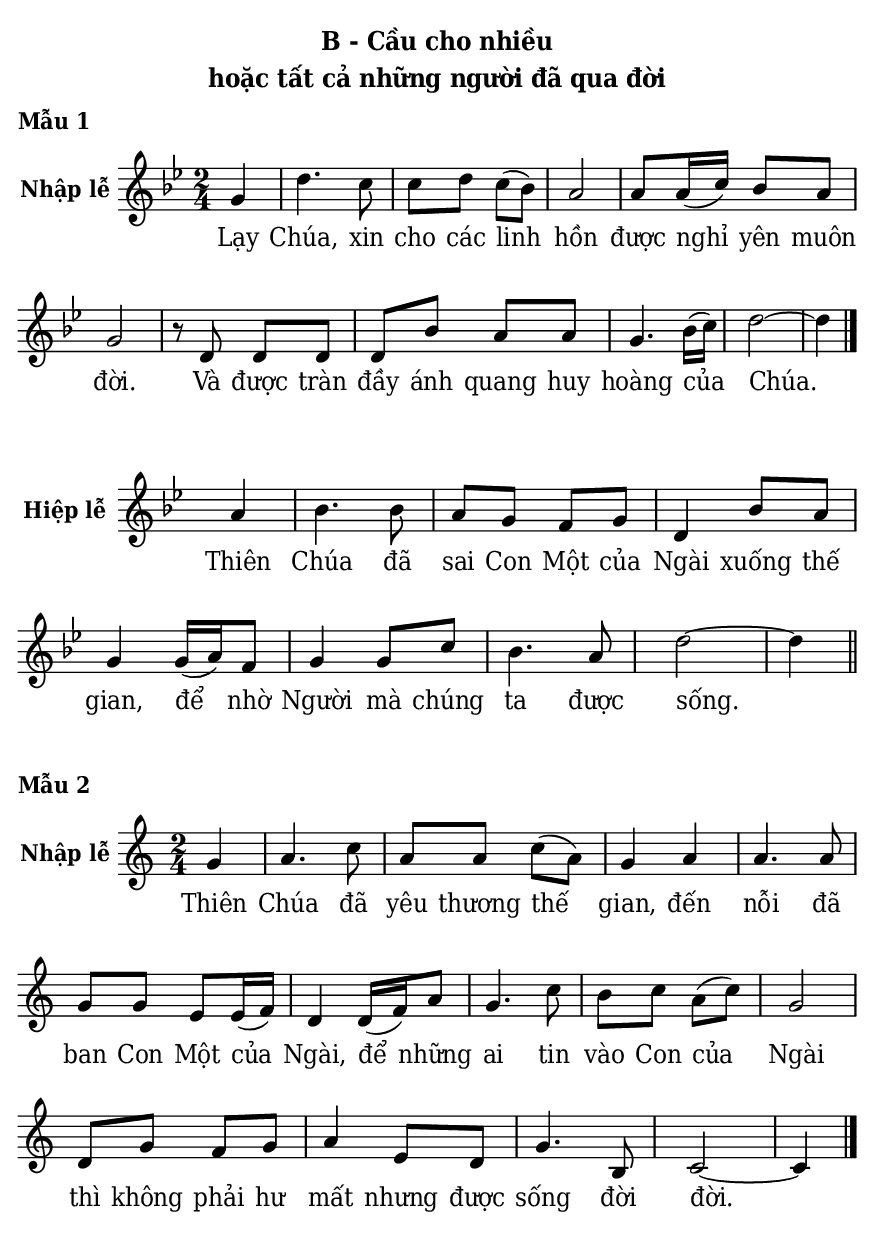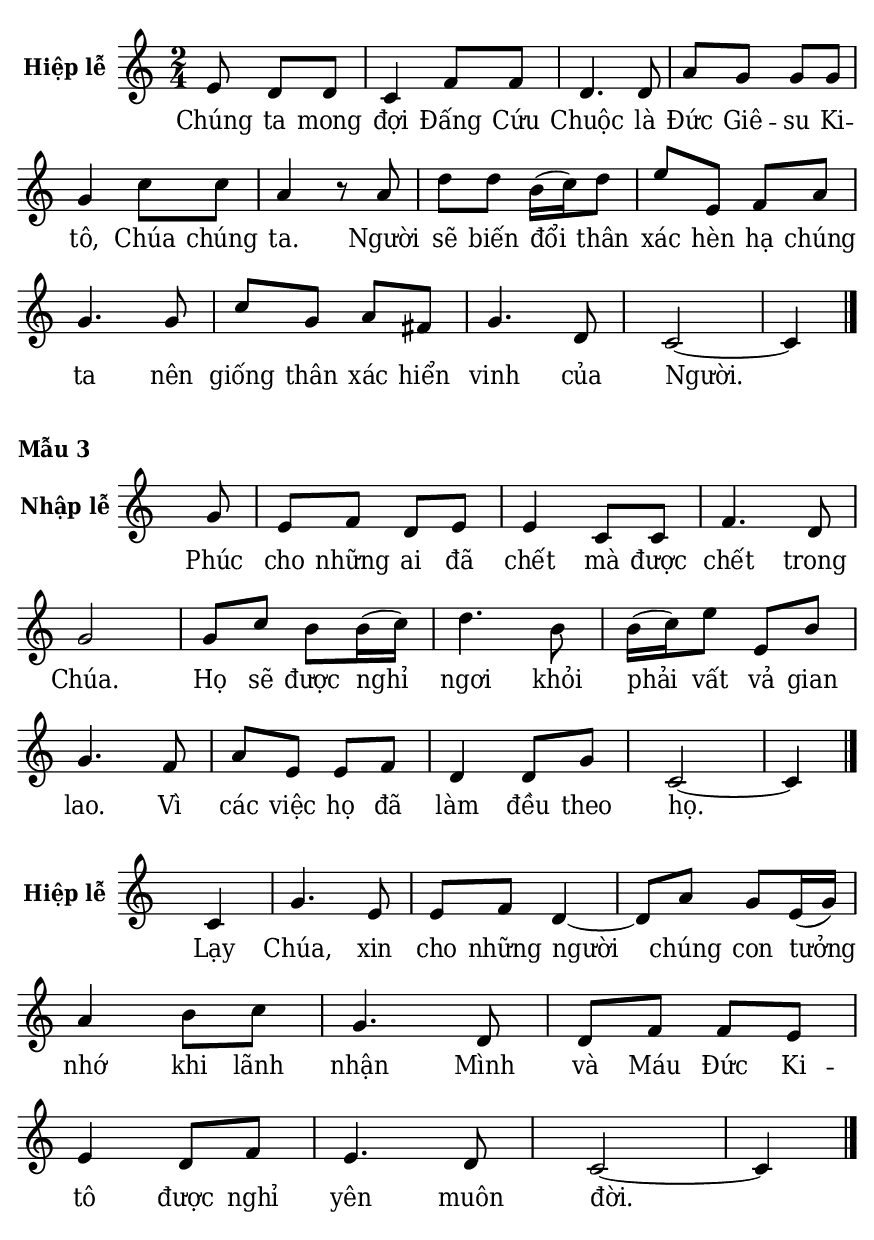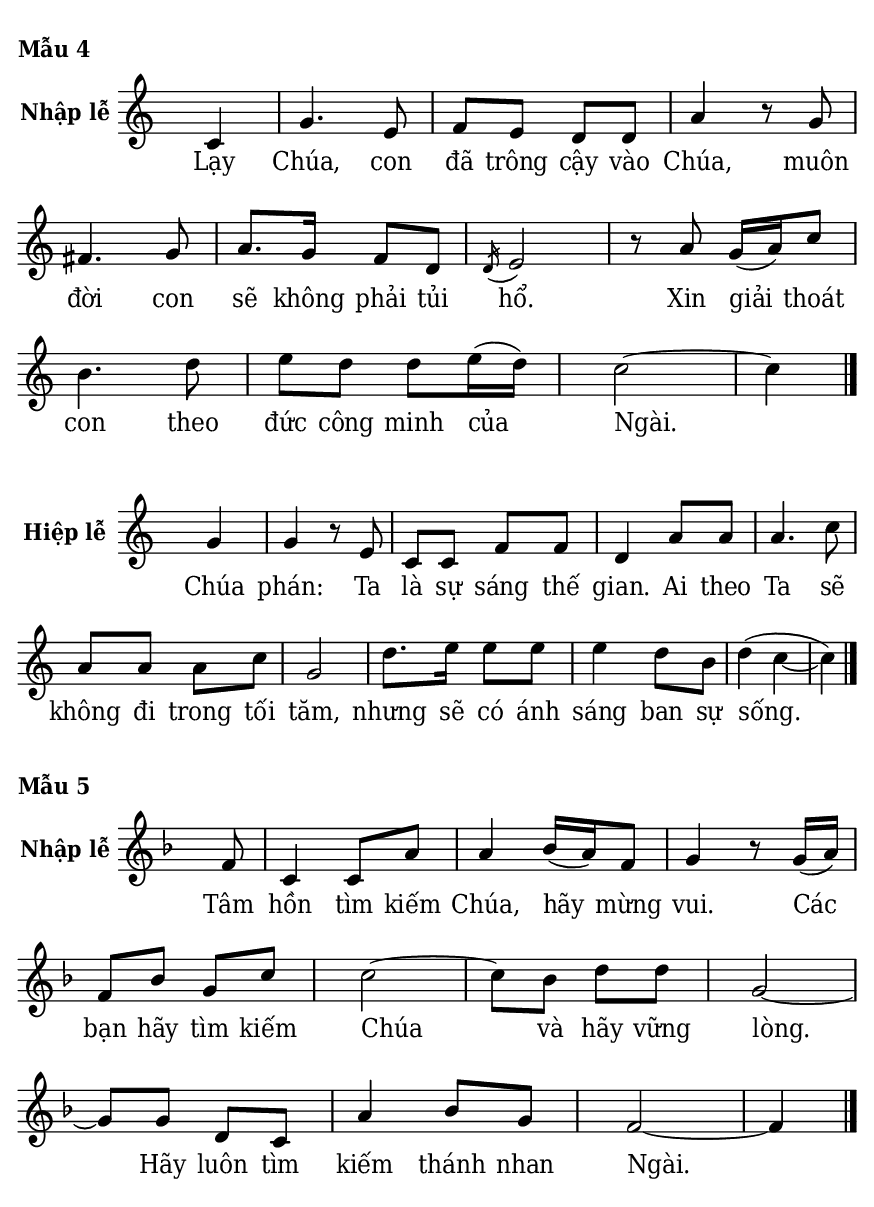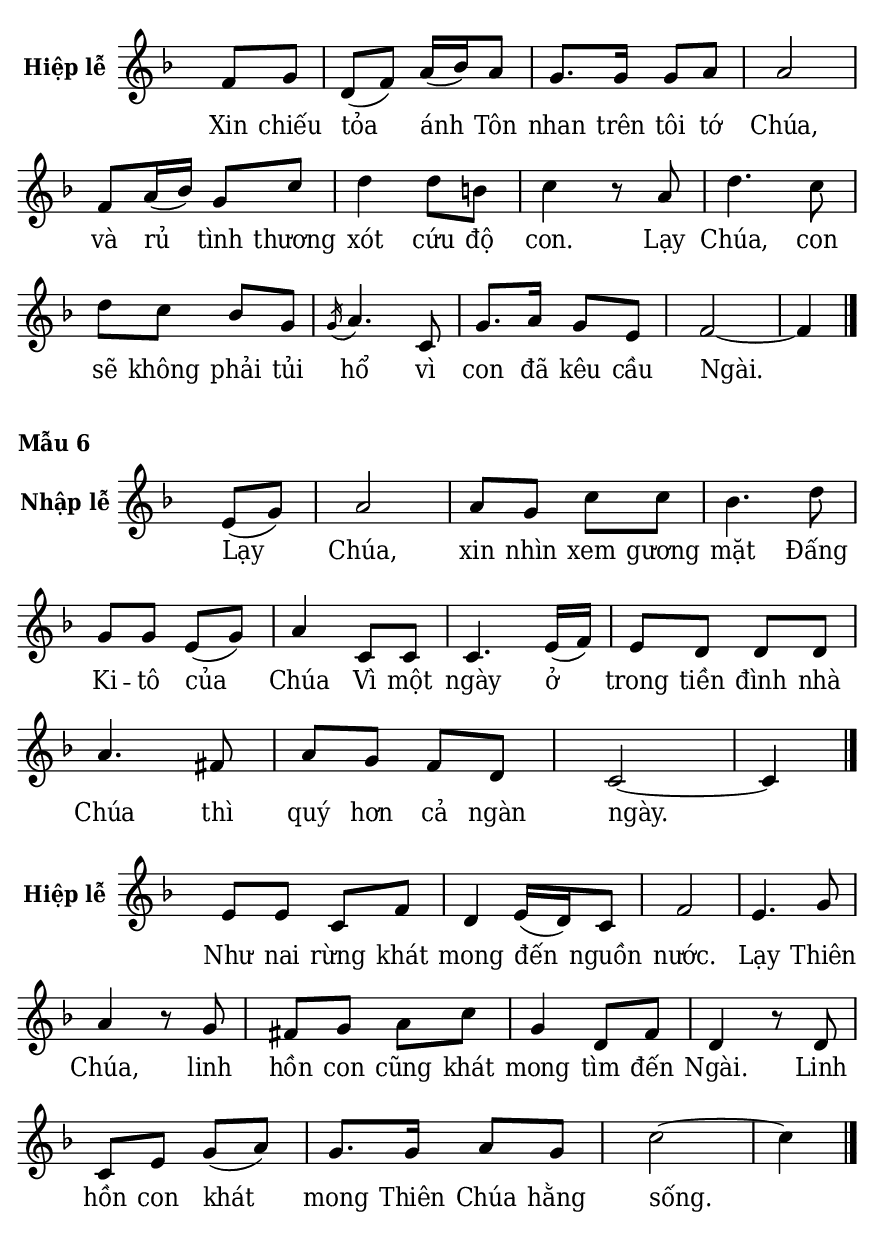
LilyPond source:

% Cài đặt chung
\version "2.22.1"
\include "english.ly"

\header {
  subtitle = \markup {
    \column {
      \center-align {
        \line {
          \bold "B - Cầu cho nhiều"
        }
        \line {
          \bold "hoặc tất cả những người đã qua đời"
        }
      }
    }
  }
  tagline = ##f
}

% Nhạc
nhacMauMot = \relative c'' {
  \key bf \major
  \time 2/4
  \partial 4 g4 |
  d'4. c8 |
  c d c (bf) |
  a2 |
  a8 a16 (c) bf8 a |
  g2 |
  r8 d d d |
  d bf' a a |
  g4. bf16 (c) |
  d2 ~ |
  d4 \bar "|."
}

nhacMauHai = \relative c'' {
  \key bf \major
  \time 2/4
  \partial 4 a4 |
  bf4. bf8 |
  a g f g |
  d4 bf'8 a |
  g4 g16 (a) f8 |
  g4 g8 c |
  bf4. a8 |
  d2 ~ |
  d4 \bar "||"
}

nhacMauBa = \relative c'' {
  \key c \major
  \time 2/4
  \partial 4 g4 |
  a4. c8 |
  a a c (a) |
  g4 a |
  a4. a8 |
  g g e e16 (f) |
  d4 d16 (f) a8 |
  g4. c8 |
  b c a (c) |
  g2 |
  d8 g f g |
  a4 e8 d |
  g4. b,8 |
  c2 ~ |
  c4 \bar "|."
}

nhacMauBon = \relative c' {
  \key c \major
  \time 2/4
  \partial 4. e8 d d |
  c4 f8 f |
  d4. d8 |
  a' g g g |
  g4 c8 c |
  a4 r8 a |
  d d b16 (c) d8 |
  e e, f a |
  g4. g8 |
  c g a fs |
  g4. d8 |
  c2 ~ |
  c4 \bar "|."
}

nhacMauNam = \relative c'' {
  \key c \major
  \time 2/4
  \partial 8 g8 |
  e f d e |
  e4 c8 c |
  f4. d8 |
  g2 |
  g8 c b b16 (c) |
  d4. b8 |
  b16 (c) e8 e, b' |
  g4. f8 |
  a e e f |
  d4 d8 g |
  c,2 ~ |
  c4 \bar "|."
}

nhacMauSau = \relative c' {
  \key c \major
  \time 2/4
  \partial 4 c4 |
  g'4. e8 |
  e f d4 ~ |
  d8 a' g e16 (g) |
  a4 b8 c |
  g4. d8 |
  d f f e |
  e4 d8 f |
  e4. d8 |
  c2 ~ |
  c4 \bar "|."
}

nhacMauBay = \relative c' {
  \key c \major
  \time 2/4
  \partial 4 c4 |
  g'4. e8 |
  f e d d |
  a'4 r8 g |
  fs4. g8 |
  a8. g16 f8 d |
  \slashedGrace { d16 ( } e2) |
  r8 a g16 (a) c8 |
  b4. d8 |
  e d d e16 (d) |
  c2 ~ |
  c4 \bar "|."
}

nhacMauTam = \relative c'' {
  \key c \major
  \time 2/4
  \partial 4 g4 |
  g r8 e |
  c c f f |
  d4 a'8 a |
  a4. c8 |
  a a a c |
  g2 |
  d'8. e16 e8 e |
  e4 d8 b |
  d4 (c _~ |
  c) \bar "|."
}

nhacMauChin = \relative c' {
  \key f \major
  \time 2/4
  \partial 8 f8 |
  c4 c8 a' |
  a4 bf16 (a) f8 |
  g4 r8 g16 (a) |
  f8 bf g c |
  c2 ~ |
  c8 bf d d |
  g,2 ~ |
  g8 g d c |
  a'4 bf8 g |
  f2 ~ |
  f4 \bar "|."
}

nhacMauMuoi = \relative c' {
  \key f \major
  \time 2/4
  \partial 4 f8 g |
  d (f) a16 (bf) a8 |
  g8. g16 g8 a |
  a2 |
  f8 a16 (bf) g8 c |
  d4 d8 b! |
  c4 r8 a |
  d4. c8 |
  d c bf g |
  \slashedGrace { g16 ( } a4.) c,8 |
  g'8. a16 g8 e |
  f2 ~ |
  f4 \bar "|."
}

nhacMauMuoiMot = \relative c' {
  \key f \major
  \time 2/4
  \partial 4 e8 (g) |
  a2 |
  a8 g c c |
  bf4. d8 |
  g, g e (g) |
  a4 c,8 c |
  c4. e16 (f) |
  e8 d d d |
  a'4. fs8 |
  a g f d |
  c2 ~ |
  c4 \bar "|."
}

nhacMauMuoiHai = \relative c' {
  \key f \major
  \time 2/4
  e8 e c f |
  d4 e16 (d) c8 |
  f2 |
  e4. g8 |
  a4 r8 g |
  fs g a c |
  g4 d8 f |
  d4 r8 d |
  c e g (a) |
  g8. g16 a8 g |
  c2 ~ |
  c4 \bar "|."
}

% Lời
loiMauMot = \lyricmode {
  Lạy Chúa, xin cho các linh hồn được nghỉ yên muôn đời.
  Và được tràn đầy ánh quang huy hoàng của Chúa.
}

loiMauHai = \lyricmode {
  Thiên Chúa đã sai Con Một của Ngài xuống thế gian,
  để nhờ Người mà chúng ta được sống.
}

loiMauBa = \lyricmode {
  Thiên Chúa đã yêu thương thế gian,
  đến nỗi đã ban Con Một của Ngài,
  để những ai tin vào Con của Ngài
  thì không phải hư mất
  nhưng được sống đời đời.
}

loiMauBon = \lyricmode {
  Chúng ta mong đợi Đấng Cứu Chuộc
  là Đức Giê -- su Ki -- tô, Chúa chúng ta.
  Người sẽ biến đổi thân xác hèn hạ chúng ta
  nên giống thân xác hiển vinh của Người.
}

loiMauNam = \lyricmode {
  Phúc cho những ai đã chết mà được chết trong Chúa.
  Họ sẽ được nghỉ ngơi khỏi phải vất vả gian lao.
  Vì các việc họ đã làm đều theo họ.
}

loiMauSau = \lyricmode {
  Lạy Chúa, xin cho những người chúng con tưởng nhớ
  khi lãnh nhận Mình và Máu Đức Ki -- tô
  được nghỉ yên muôn đời.
}

loiMauBay = \lyricmode {
  Lạy Chúa, con đã trông cậy vào Chúa,
  muôn đời con sẽ không phải tủi hổ.
  Xin giải thoát con theo đức công minh của Ngài.
}

loiMauTam = \lyricmode {
  Chúa phán:
  Ta là sự sáng thế gian.
  Ai theo Ta sẽ không đi trong tối tăm,
  nhưng sẽ có ánh sáng ban sự sống.
}

loiMauChin = \lyricmode {
  Tâm hồn tìm kiếm Chúa, hãy mừng vui.
  Các bạn hãy tìm kiếm Chúa và hãy vững lòng.
  Hãy luôn tìm kiếm thánh nhan Ngài.
}

loiMauMuoi = \lyricmode {
  Xin chiếu tỏa ánh Tôn nhan trên tôi tớ Chúa,
  và rủ tình thương xót cứu độ con.
  Lạy Chúa, con sẽ không phải tủi hổ
  vì con đã kêu cầu Ngài.
}

loiMauMuoiMot = \lyricmode {
  Lạy Chúa, xin nhìn xem gương mặt Đấng Ki -- tô của Chúa
  Vì một ngày ở trong tiền đình nhà Chúa
  thì quý hơn cả ngàn ngày.
}

loiMauMuoiHai = \lyricmode {
  Như nai rừng khát mong đến nguồn nước.
  Lạy Thiên Chúa, linh hồn con cũng khát mong tìm đến Ngài.
  Linh hồn con khát mong Thiên Chúa hằng sống.
}

% Dàn trang
\paper {
  #(set-paper-size "a5")
  top-margin = 3\mm
  bottom-margin = 3\mm
  left-margin = 3\mm
  right-margin = 3\mm
  indent = #0
  #(define fonts
	 (make-pango-font-tree "Deja Vu Serif Condensed"
	 		       "Deja Vu Serif Condensed"
			       "Deja Vu Serif Condensed"
			       (/ 20 20)))
  print-page-number = ##f
}

\markup {
  \vspace #1
  \line {
    \bold "Mẫu 1"
  }
}

\score {
  <<
    \new Staff \with {
      instrumentName = \markup { \bold "Nhập lễ" }} <<
        \clef treble
        \new Voice = beSop {
          \nhacMauMot
        }
      \new Lyrics \lyricsto beSop \loiMauMot
    >>
  >>
  \layout {
    indent = 17
    \override Lyrics.LyricSpace.minimum-distance = #1
    \override Score.BarNumber.break-visibility = ##(#f #f #f)
    \override Score.SpacingSpanner.uniform-stretching = ##t
    ragged-last = ##f
  }
}

\score {
  <<
    \new Staff\with {
      instrumentName = \markup { \bold "Hiệp lễ" }} <<
        \clef treble
        \new Voice = beSop {
          \nhacMauHai
        }
      \new Lyrics \lyricsto beSop \loiMauHai
    >>
  >>
  \layout {
    indent = 17
    \override Staff.TimeSignature.transparent = ##t
    \override Lyrics.LyricSpace.minimum-distance = #1
    \override Score.BarNumber.break-visibility = ##(#f #f #f)
    \override Score.SpacingSpanner.uniform-stretching = ##t
    ragged-last = ##f
  }
}

\markup {
  \vspace #2
  \line {
    \bold "Mẫu 2"
  }
}

\score {
  <<
    \new Staff \with {
      instrumentName = \markup { \bold "Nhập lễ" }}<<
        \clef treble
        \new Voice = beSop {
          \nhacMauBa
        }
      \new Lyrics \lyricsto beSop \loiMauBa
    >>
  >>
  \layout {
    indent = 17
    \override Lyrics.LyricSpace.minimum-distance = #1
    \override Score.BarNumber.break-visibility = ##(#f #f #f)
    \override Score.SpacingSpanner.uniform-stretching = ##t
    ragged-last = ##f
  }
}

\pageBreak

\score {
  <<
    \new Staff \with {
      instrumentName = \markup { \bold "Hiệp lễ" }} <<
        \clef treble
        \new Voice = beSop {
          \nhacMauBon
        }
      \new Lyrics \lyricsto beSop \loiMauBon
    >>
  >>
  \layout {
    indent = 17
    \override Lyrics.LyricSpace.minimum-distance = #1
    \override LyricHyphen.minimum-distance = #2
    \override Score.BarNumber.break-visibility = ##(#f #f #f)
    \override Score.SpacingSpanner.uniform-stretching = ##t
    ragged-last = ##f
  }
}

\markup {
  \vspace #2
  \line {
    \bold "Mẫu 3"
  }
}

\score {
  <<
    \new Staff \with {
      instrumentName = \markup { \bold "Nhập lễ" }} <<
        \clef treble
        \new Voice = beSop {
          \nhacMauNam
        }
      \new Lyrics \lyricsto beSop \loiMauNam
    >>
  >>
  \layout {
    indent = 17
    \override Staff.TimeSignature.transparent = ##t
    \override Lyrics.LyricSpace.minimum-distance = #1
    \override Score.BarNumber.break-visibility = ##(#f #f #f)
    \override Score.SpacingSpanner.uniform-stretching = ##t
    ragged-last = ##f
  }
}

\score {
  <<
    \new Staff \with {
      instrumentName = \markup { \bold "Hiệp lễ" }} <<
        \clef treble
        \new Voice = beSop {
          \nhacMauSau
        }
      \new Lyrics \lyricsto beSop \loiMauSau
    >>
  >>
  \layout {
    indent = 17
    \override Staff.TimeSignature.transparent = ##t
    \override Lyrics.LyricSpace.minimum-distance = #1
    \override Score.BarNumber.break-visibility = ##(#f #f #f)
    \override Score.SpacingSpanner.uniform-stretching = ##t
    ragged-last = ##f
  }
}

\markup {
  \vspace #2
  \line {
    \bold "Mẫu 4"
  }
}

\score {
  <<
    \new Staff \with {
      instrumentName = \markup { \bold "Nhập lễ" }}<<
        \clef treble
        \new Voice = beSop {
          \nhacMauBay
        }
      \new Lyrics \lyricsto beSop \loiMauBay
    >>
  >>
  \layout {
    indent = 17
    \override Staff.TimeSignature.transparent = ##t
    \override Lyrics.LyricSpace.minimum-distance = #1
    \override Score.BarNumber.break-visibility = ##(#f #f #f)
    \override Score.SpacingSpanner.uniform-stretching = ##t
    ragged-last = ##f
  }
}

\score {
  <<
    \new Staff \with {
      instrumentName = \markup { \bold "Hiệp lễ" }}<<
        \clef treble
        \new Voice = beSop {
          \nhacMauTam
        }
      \new Lyrics \lyricsto beSop \loiMauTam
    >>
  >>
  \layout {
    indent = 17
    \override Staff.TimeSignature.transparent = ##t
    \override Lyrics.LyricSpace.minimum-distance = #1.2
    \override Score.BarNumber.break-visibility = ##(#f #f #f)
    \override Score.SpacingSpanner.uniform-stretching = ##t
    ragged-last = ##f
  }
}

\markup {
  \vspace #2
  \line {
    \bold "Mẫu 5"
  }
}

\score {
  <<
    \new Staff \with {
      instrumentName = \markup { \bold "Nhập lễ" }}<<
        \clef treble
        \new Voice = beSop {
          \nhacMauChin
        }
      \new Lyrics \lyricsto beSop \loiMauChin
    >>
  >>
  \layout {
    indent = 17
    \override Staff.TimeSignature.transparent = ##t
    \override Lyrics.LyricSpace.minimum-distance = #1
    \override Score.BarNumber.break-visibility = ##(#f #f #f)
    \override Score.SpacingSpanner.uniform-stretching = ##t
    ragged-last = ##f
  }
}

\score {
  <<
    \new Staff \with {
      instrumentName = \markup { \bold "Hiệp lễ" }}<<
        \clef treble
        \new Voice = beSop {
          \nhacMauMuoi
        }
      \new Lyrics \lyricsto beSop \loiMauMuoi
    >>
  >>
  \layout {
    indent = 17
    \override Staff.TimeSignature.transparent = ##t
    \override Lyrics.LyricSpace.minimum-distance = #1
    \override Score.BarNumber.break-visibility = ##(#f #f #f)
    \override Score.SpacingSpanner.uniform-stretching = ##t
    ragged-last = ##f
  }
}

\markup {
  \vspace #2
  \line {
    \bold "Mẫu 6"
  }
}

\score {
  <<
    \new Staff \with {
      instrumentName = \markup { \bold "Nhập lễ" }}<<
        \clef treble
        \new Voice = beSop {
          \nhacMauMuoiMot
        }
      \new Lyrics \lyricsto beSop \loiMauMuoiMot
    >>
  >>
  \layout {
    indent = 17
    \override Staff.TimeSignature.transparent = ##t
    \override Lyrics.LyricSpace.minimum-distance = #1
    \override Score.BarNumber.break-visibility = ##(#f #f #f)
    \override Score.SpacingSpanner.uniform-stretching = ##t
    ragged-last = ##f
  }
}

\score {
  <<
    \new Staff \with {
      instrumentName = \markup { \bold "Hiệp lễ" }}<<
        \clef treble
        \new Voice = beSop {
          \nhacMauMuoiHai
        }
      \new Lyrics \lyricsto beSop \loiMauMuoiHai
    >>
  >>
  \layout {
    indent = 17
    \override Staff.TimeSignature.transparent = ##t
    \override Lyrics.LyricSpace.minimum-distance = #1
    \override Score.BarNumber.break-visibility = ##(#f #f #f)
    \override Score.SpacingSpanner.uniform-stretching = ##t
    ragged-last = ##f
  }
}
